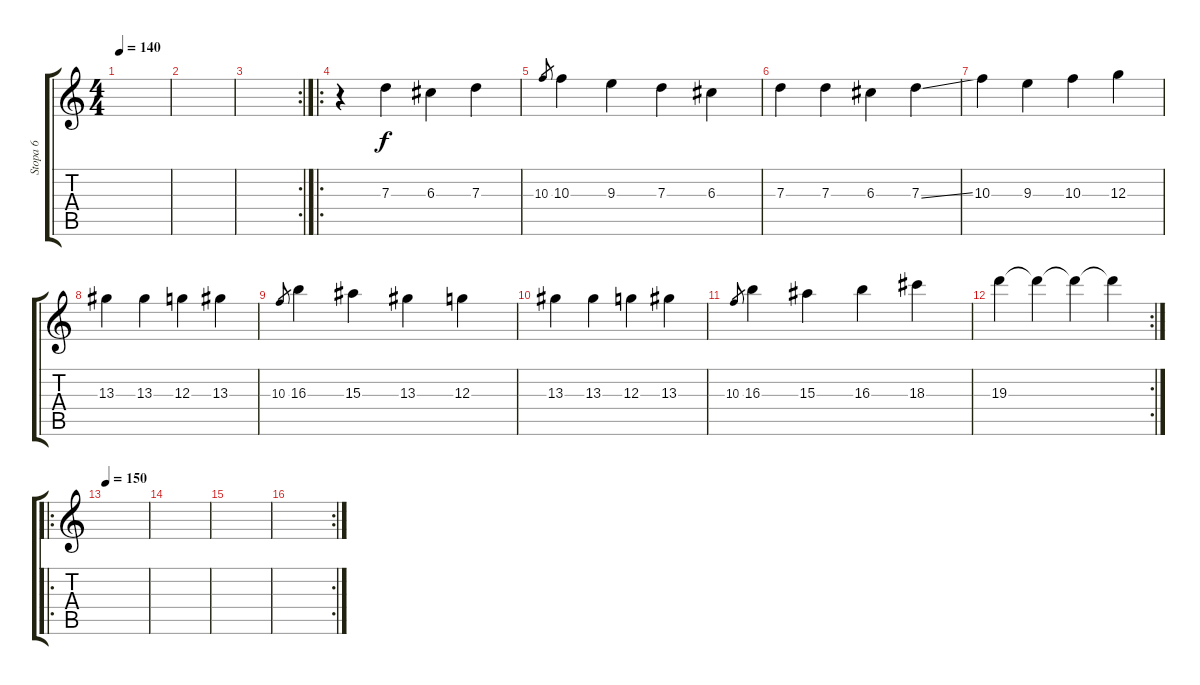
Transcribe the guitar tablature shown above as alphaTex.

\track ("Stopa 6" "Stopa 6") {instrument overdrivenguitar}
\staff {score tabs}
\tuning (E4 B3 G3 D3 A2 E2) {hide}
\ts (4 4)
\tempo 140
\clef g2
\ks c
|
|
\rc 2
|
\ro
r.4 7.3.4 6.3.4 7.3.4 |
10.3.8{gr} 10.3.4 9.3.4 7.3.4 6.3.4 |
7.3.4 7.3.4 6.3.4 7.3{ss}.4 |
10.3.4 9.3.4 10.3.4 12.3.4 |
13.3.4 13.3.4 12.3.4 13.3.4 |
10.3.8{gr} 16.3.4 15.3.4 13.3.4 12.3.4 |
13.3.4 13.3.4 12.3.4 13.3.4 |
10.3.8{gr} 16.3.4 15.3.4 16.3.4 18.3.4 |
\rc 2
19.3.4 19.3{t}.4 19.3{t}.4 19.3{t}.4 |
\ro
\tempo 150
|
|
|
\rc 2
